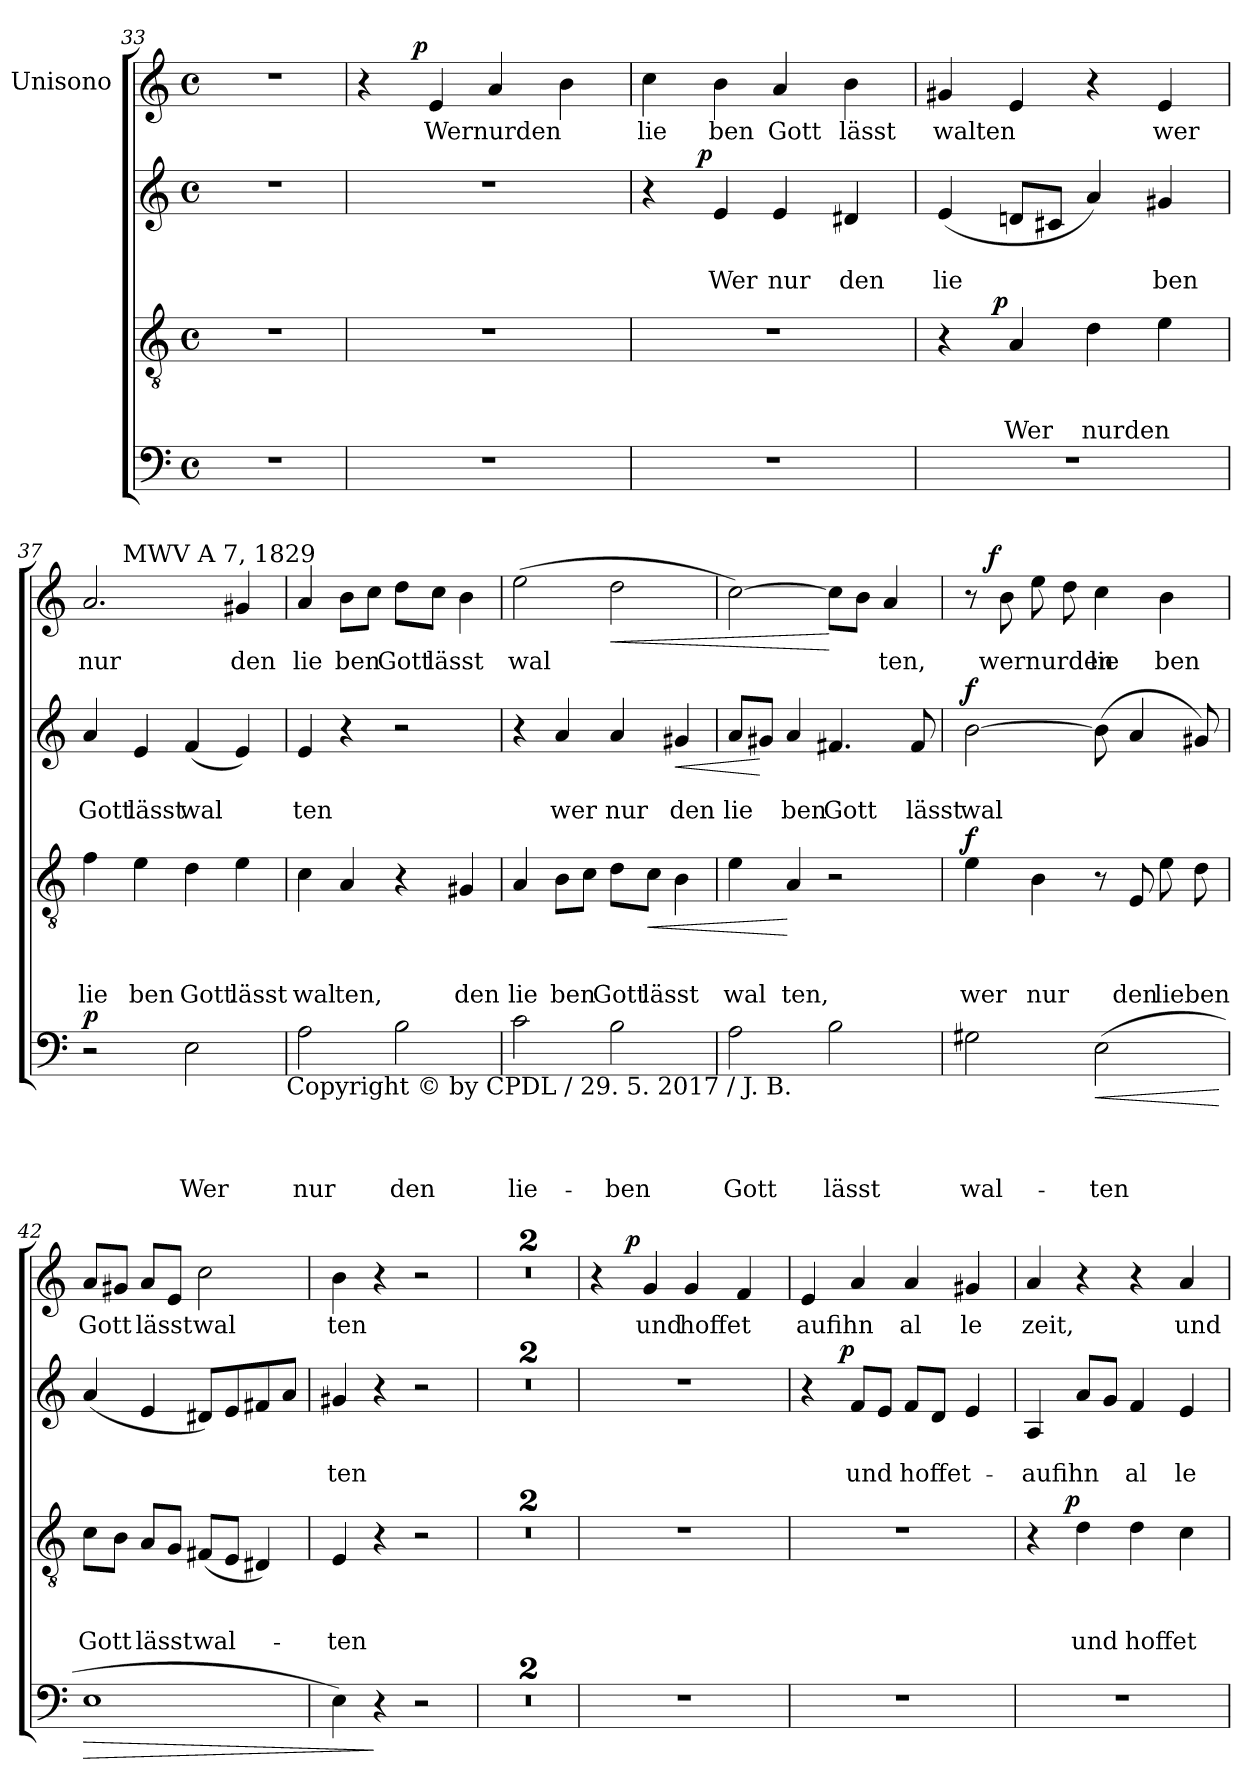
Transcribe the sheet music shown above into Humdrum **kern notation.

**kern	**text	**text	**text	**text	**dynam	**kern	**text	**text	**text	**dynam	**kern	**text	**text	**dynam	**kern	**text	**dynam
*part4	*part4	*part4	*part4	*part4	*part4	*part3	*part3	*part3	*part3	*part3	*part2	*part2	*part2	*part2	*part1	*part1	*part1
*staff4	*staff4	*staff4	*staff4	*staff4	*staff4	*staff3	*staff3	*staff3	*staff3	*staff3	*staff2	*staff2	*staff2	*staff2	*staff1	*staff1	*staff1
*	*	*	*	*	*	*	*	*	*	*	*	*	*	*	*I"Unisono	*	*
*clefF4	*	*	*	*	*	*clefGv2	*	*	*	*	*clefG2	*	*	*	*clefG2	*	*
*k[]	*	*	*	*	*	*k[]	*	*	*	*	*k[]	*	*	*	*k[]	*	*
*C:	*	*	*	*	*	*C:	*	*	*	*	*C:	*	*	*	*C:	*	*
*M4/4	*	*	*	*	*	*M4/4	*	*	*	*	*M4/4	*	*	*	*M4/4	*	*
*met(c)	*	*	*	*	*	*met(c)	*	*	*	*	*met(c)	*	*	*	*met(c)	*	*
=33	=33	=33	=33	=33	=33	=33	=33	=33	=33	=33	=33	=33	=33	=33	=33	=33	=33
1r	.	.	.	.	.	1r	.	.	.	.	1r	.	.	.	1r	.	.
=34	=34	=34	=34	=34	=34	=34	=34	=34	=34	=34	=34	=34	=34	=34	=34	=34	=34
*	*	*	*	*	*	*	*	*	*	*	*	*	*	*	*^	*	*
1r	.	.	.	.	.	1r	.	.	.	.	1r	.	.	.	4r	8..ryy	.	.
!	!	!	!	!	!	!	!	!	!	!	!	!	!	!	!	!	!	!LO:DY:a
.	.	.	.	.	.	.	.	.	.	.	.	.	.	.	.	2ryy	.	p
!	!	!	!	!	!	!	!	!	!	!	!	!	!	!	!	!	!LO:LY:b	!
.	.	.	.	.	.	.	.	.	.	.	.	.	.	.	4e/	.	Wernurden	.
.	.	.	.	.	.	.	.	.	.	.	.	.	.	.	4a/	.	.	.
.	.	.	.	.	.	.	.	.	.	.	.	.	.	.	.	4ryy	.	.
.	.	.	.	.	.	.	.	.	.	.	.	.	.	.	4b\	.	.	.
.	.	.	.	.	.	.	.	.	.	.	.	.	.	.	.	32ryy	.	.
=35	=35	=35	=35	=35	=35	=35	=35	=35	=35	=35	=35	=35	=35	=35	=35	=35	=35	=35
!	!	!	!	!	!	!	!	!	!	!	!	!	!	!	!	!	!LO:LY:b	!
*	*	*	*	*	*	*	*	*	*	*	*^	*	*	*	*v	*v	*	*
1r	.	.	.	.	.	1r	.	.	.	.	4r	8..ryy	.	.	.	4cc\	lie	.
!	!	!	!	!	!	!	!	!	!	!	!	!	!	!	!LO:DY:a	!	!	!
.	.	.	.	.	.	.	.	.	.	.	.	2ryy	.	.	p	.	.	.
!	!	!	!	!	!	!	!	!	!	!	!	!	!	!LO:LY:b	!	!	!LO:LY:b	!
.	.	.	.	.	.	.	.	.	.	.	4e/	.	.	Wer	.	4b\	ben	.
!	!	!	!	!	!	!	!	!	!	!	!	!	!	!LO:LY:b	!	!	!LO:LY:b	!
.	.	.	.	.	.	.	.	.	.	.	4e/	.	.	nur	.	4a/	Gott	.
.	.	.	.	.	.	.	.	.	.	.	.	4ryy	.	.	.	.	.	.
!	!	!	!	!	!	!	!	!	!	!	!	!	!	!LO:LY:b	!	!	!LO:LY:b	!
.	.	.	.	.	.	.	.	.	.	.	4d#X/	.	.	den	.	4b\	lässt	.
.	.	.	.	.	.	.	.	.	.	.	.	32ryy	.	.	.	.	.	.
=36	=36	=36	=36	=36	=36	=36	=36	=36	=36	=36	=36	=36	=36	=36	=36	=36	=36	=36
!	!	!	!	!	!	!	!	!	!	!	!	!	!	!LO:LY:b	!	!	!LO:LY:b	!
*	*	*	*	*	*	*^	*	*	*	*	*v	*v	*	*	*	*	*	*
1r	.	.	.	.	.	4r	8..ryy	.	.	.	.	(<4e/	.	lie	.	4g#X/	walten	.
!	!	!	!	!	!	!	!	!	!	!	!LO:DY:a	!	!	!	!	!	!	!
.	.	.	.	.	.	.	2ryy	.	.	.	p	.	.	.	.	.	.	.
!	!	!	!	!	!	!	!	!	!	!LO:LY:b	!	!	!	!	!	!	!	!
.	.	.	.	.	.	4A/	.	.	.	Wer	.	8dn/L	.	.	.	4e/	.	.
.	.	.	.	.	.	.	.	.	.	.	.	8c#X/J	.	.	.	.	.	.
!	!	!	!	!	!	!	!	!	!	!LO:LY:b	!	!	!	!	!	!	!	!
.	.	.	.	.	.	4d\	.	.	.	nurden	.	4a/)	.	.	.	4r	.	.
.	.	.	.	.	.	.	4ryy	.	.	.	.	.	.	.	.	.	.	.
!	!	!	!	!	!	!	!	!	!	!	!	!	!	!LO:LY:b	!	!	!LO:LY:b	!
.	.	.	.	.	.	4e\	.	.	.	.	.	4g#X/	.	ben	.	4e/	wer	.
.	.	.	.	.	.	.	32ryy	.	.	.	.	.	.	.	.	.	.	.
=37	=37	=37	=37	=37	=37	=37	=37	=37	=37	=37	=37	=37	=37	=37	=37	=37	=37	=37
!	!	!	!	!	!LO:DY:a	!	!	!	!	!LO:LY:b	!	!	!	!LO:LY:b	!	!	!LO:LY:b	!
*	*	*	*	*	*	*v	*v	*	*	*	*	*	*	*	*	*^	*	*
2r	.	.	.	.	p	4f\	.	.	lie	.	4a/	.	Gott	.	2.a/	8..ryy	nur	.
!	!	!	!	!	!	!	!	!	!	!	!	!	!	!	!	!LO:TX:a:t=MWV A 7, 1829	!	!
.	.	.	.	.	.	.	.	.	.	.	.	.	.	.	.	2ryy	.	.
!	!	!	!	!	!	!	!	!	!LO:LY:b	!	!	!	!LO:LY:b	!	!	!	!	!
.	.	.	.	.	.	4e\	.	.	ben	.	4e/	.	lässt	.	.	.	.	.
!	!	!	!	!LO:LY:b	!	!	!	!	!LO:LY:b	!	!	!	!LO:LY:b	!	!	!	!	!
2E\	.	.	.	Wer	.	4d\	.	.	Gott	.	(<4f/	.	wal	.	.	.	.	.
.	.	.	.	.	.	.	.	.	.	.	.	.	.	.	.	4ryy	.	.
!	!	!	!	!	!	!	!	!	!LO:LY:b	!	!	!	!	!	!	!	!LO:LY:b	!
.	.	.	.	.	.	4e\	.	.	lässt	.	4e/)	.	.	.	4g#X/	.	den	.
.	.	.	.	.	.	.	.	.	.	.	.	.	.	.	.	32ryy	.	.
!LO:TX:b:t=Copyright © by CPDL / 29. 5. 2017 / J. B.	!	!	!	!	!	!	!	!	!	!	!	!	!	!	!	!	!	!
!!LO:PB:g=z
=38	=38	=38	=38	=38	=38	=38	=38	=38	=38	=38	=38	=38	=38	=38	=38	=38	=38	=38
!	!	!	!	!LO:LY:b	!	!	!	!	!LO:LY:b	!	!	!	!LO:LY:b	!	!	!	!LO:LY:b	!
*	*	*	*	*	*	*	*	*	*	*	*	*	*	*	*v	*v	*	*
2A\	.	.	.	nur	.	4c\	.	.	wal	.	4e/	.	ten	.	4a/	lie	.
!	!	!	!	!	!	!	!	!	!LO:LY:b	!	!	!	!	!	!	!LO:LY:b	!
.	.	.	.	.	.	4A/	.	.	ten,	.	4r	.	.	.	8b\L	ben	.
.	.	.	.	.	.	.	.	.	.	.	.	.	.	.	8cc\J	.	.
!	!	!	!	!LO:LY:b	!	!	!	!	!	!	!	!	!	!	!	!LO:LY:b	!
2B\	.	.	.	den	.	4r	.	.	.	.	2r	.	.	.	8dd\L	Gott	.
!	!	!	!	!	!	!	!	!	!	!	!	!	!	!	!	!LO:LY:b	!
.	.	.	.	.	.	.	.	.	.	.	.	.	.	.	8cc\J	lässt	.
!	!	!	!	!	!	!	!	!	!LO:LY:b	!	!	!	!	!	!	!	!
.	.	.	.	.	.	4G#X/	.	.	den	.	.	.	.	.	4b\	.	.
=39	=39	=39	=39	=39	=39	=39	=39	=39	=39	=39	=39	=39	=39	=39	=39	=39	=39
!	!	!	!	!LO:LY:b	!	!	!	!	!LO:LY:b	!	!	!	!	!	!	!LO:LY:b	!
2c\	.	.	.	lie-	.	4A/	.	.	lie	.	4r	.	.	.	(>2ee\	wal	.
!	!	!	!	!	!	!	!	!	!LO:LY:b	!	!	!	!LO:LY:b	!	!	!	!
.	.	.	.	.	.	8B\L	.	.	ben	.	4a/	.	wer	.	.	.	.
.	.	.	.	.	.	8c\J	.	.	.	.	.	.	.	.	.	.	.
!	!	!	!	!LO:LY:b	!	!	!	!	!LO:LY:b	!	!	!	!LO:LY:b	!	!	!	!LO:HP:b
2B\	.	.	.	-ben	.	8d\L	.	.	Gott	.	4a/	.	nur	.	2dd\	.	<
!	!	!	!	!	!	!	!	!	!LO:LY:b	!LO:HP:b	!	!	!	!	!	!	!
.	.	.	.	.	.	8c\J	.	.	lässt	<	.	.	.	.	.	.	.
!	!	!	!	!	!	!	!	!	!	!	!	!	!LO:LY:b	!LO:HP:b	!	!	!
.	.	.	.	.	.	4B\	.	.	.	.	4g#X/	.	den	<	.	.	.
=40	=40	=40	=40	=40	=40	=40	=40	=40	=40	=40	=40	=40	=40	=40	=40	=40	=40
!	!	!	!	!LO:LY:b	!	!	!	!	!LO:LY:b	!	!	!	!LO:LY:b	!	!	!	!
2A\	.	.	.	Gott	.	4e\	.	.	wal	.	8a/L	.	lie	.	[>2cc\)	.	.
.	.	.	.	.	.	.	.	.	.	.	8g#X/J	.	.	[	.	.	.
!	!	!	!	!	!	!	!	!	!LO:LY:b	!	!	!	!LO:LY:b	!	!	!	!
.	.	.	.	.	.	4A/	.	.	ten,	[	4a/	.	ben	.	.	.	.
!	!	!	!	!LO:LY:b	!	!	!	!	!	!	!	!	!LO:LY:b	!	!	!	!
2B\	.	.	.	lässt	.	2r	.	.	.	.	4.f#X/	.	Gott	.	8cc\L]	.	[
.	.	.	.	.	.	.	.	.	.	.	.	.	.	.	8b\J	.	.
!	!	!	!	!	!	!	!	!	!	!	!	!	!	!	!	!LO:LY:b	!
.	.	.	.	.	.	.	.	.	.	.	.	.	.	.	4a/	ten,	.
!	!	!	!	!	!	!	!	!	!	!	!	!	!LO:LY:b	!	!	!	!
.	.	.	.	.	.	.	.	.	.	.	8f#/	.	lässt	.	.	.	.
=41	=41	=41	=41	=41	=41	=41	=41	=41	=41	=41	=41	=41	=41	=41	=41	=41	=41
!	!	!	!	!LO:LY:b	!	!	!	!	!LO:LY:b	!LO:DY:a	!	!	!LO:LY:b	!LO:DY:a	!	!	!
*	*	*	*	*	*	*	*	*	*	*	*	*	*	*	*^	*	*
2G#X\	.	.	.	wal-	.	4e\	.	.	wer	f	[>2b\	.	wal	f	8r	16.ryy	.	.
!	!	!	!	!	!	!	!	!	!	!	!	!	!	!	!	!	!	!LO:DY:a
.	.	.	.	.	.	.	.	.	.	.	.	.	.	.	.	2ryy	.	f
!	!	!	!	!	!	!	!	!	!	!	!	!	!	!	!	!	!LO:LY:b	!
.	.	.	.	.	.	.	.	.	.	.	.	.	.	.	8b\	.	wernurden	.
!	!	!	!	!	!	!	!	!	!LO:LY:b	!	!	!	!	!	!	!	!	!
.	.	.	.	.	.	4B\	.	.	nur	.	.	.	.	.	8ee\	.	.	.
.	.	.	.	.	.	.	.	.	.	.	.	.	.	.	8dd\	.	.	.
!	!	!	!	!LO:LY:b	!LO:HP:b	!	!	!	!	!	!	!	!	!	!	!	!LO:LY:b	!
(>2E\	.	.	.	-ten	<	8r	.	.	.	.	(>8b\]	.	.	.	4cc\	.	lie	.
.	.	.	.	.	.	.	.	.	.	.	.	.	.	.	.	4ryy	.	.
!	!	!	!	!	!	!	!	!	!LO:LY:b	!	!	!	!	!	!	!	!	!
.	.	.	.	.	.	8E/	.	.	den	.	4a/	.	.	.	.	.	.	.
!	!	!	!	!	!	!	!	!	!LO:LY:b	!	!	!	!	!	!	!	!LO:LY:b	!
.	.	.	.	.	.	8e\	.	.	lieben	.	.	.	.	.	4b\	.	ben	.
.	.	.	.	.	.	.	.	.	.	.	.	.	.	.	.	8ryy	.	.
.	.	.	.	.	.	8d\	.	.	.	.	8g#X/)	.	.	.	.	.	.	.
.	.	.	.	.	.	.	.	.	.	.	.	.	.	.	.	32ryy	.	.
.	.	.	.	.	[	.	.	.	.	.	.	.	.	.	.	.	.	.
!!LO:LB:g=z
=42	=42	=42	=42	=42	=42	=42	=42	=42	=42	=42	=42	=42	=42	=42	=42	=42	=42	=42
!	!	!	!	!	!LO:HP:b	!	!	!	!LO:LY:b	!	!	!	!	!	!	!	!LO:LY:b	!
*	*	*	*	*	*	*	*	*	*	*	*	*	*	*	*v	*v	*	*
1E	.	.	.	.	>	8c\L	.	.	Gott	.	(4a/	.	.	.	8a/L	Gott	.
.	.	.	.	.	.	8B\J	.	.	.	.	.	.	.	.	8g#X/J	.	.
!	!	!	!	!	!	!	!	!	!LO:LY:b	!	!	!	!	!	!	!LO:LY:b	!
.	.	.	.	.	.	8A/L	.	.	lässt	.	4e/	.	.	.	8a/L	lässt	.
.	.	.	.	.	.	8G/J	.	.	.	.	.	.	.	.	8e/J	.	.
!	!	!	!	!	!	!	!	!	!LO:LY:b	!	!	!	!	!	!	!LO:LY:b	!
.	.	.	.	.	.	(<8F#X/L	.	.	wal-	.	8d#X/L)	.	.	.	2cc\	wal	.
.	.	.	.	.	.	8E/J	.	.	.	.	8e/	.	.	.	.	.	.
.	.	.	.	.	.	4D#X/)	.	.	.	.	8f#X/	.	.	.	.	.	.
.	.	.	.	.	.	.	.	.	.	.	8a/J	.	.	.	.	.	.
=43	=43	=43	=43	=43	=43	=43	=43	=43	=43	=43	=43	=43	=43	=43	=43	=43	=43
!	!	!	!	!	!	!	!	!	!LO:LY:b	!	!	!	!LO:LY:b	!	!	!LO:LY:b	!
4E\)	.	.	.	.	.	4E/	.	.	-ten	.	4g#X/	.	ten	.	4b\	ten	.
4r	.	.	.	.	]	4r	.	.	.	.	4r	.	.	.	4r	.	.
2r	.	.	.	.	.	2r	.	.	.	.	2r	.	.	.	2r	.	.
=44	=44	=44	=44	=44	=44	=44	=44	=44	=44	=44	=44	=44	=44	=44	=44	=44	=44
1r	.	.	.	.	.	1r	.	.	.	.	1r	.	.	.	1r	.	.
=45	=45	=45	=45	=45	=45	=45	=45	=45	=45	=45	=45	=45	=45	=45	=45	=45	=45
1r	.	.	.	.	.	1r	.	.	.	.	1r	.	.	.	1r	.	.
=46	=46	=46	=46	=46	=46	=46	=46	=46	=46	=46	=46	=46	=46	=46	=46	=46	=46
*	*	*	*	*	*	*	*	*	*	*	*	*	*	*	*^	*	*
1r	.	.	.	.	.	1r	.	.	.	.	1r	.	.	.	4r	8.ryy	.	.
!	!	!	!	!	!	!	!	!	!	!	!	!	!	!	!	!	!	!LO:DY:a
.	.	.	.	.	.	.	.	.	.	.	.	.	.	.	.	2ryy	.	p
!	!	!	!	!	!	!	!	!	!	!	!	!	!	!	!	!	!LO:LY:b	!
.	.	.	.	.	.	.	.	.	.	.	.	.	.	.	4g/	.	und	.
!	!	!	!	!	!	!	!	!	!	!	!	!	!	!	!	!	!LO:LY:b	!
.	.	.	.	.	.	.	.	.	.	.	.	.	.	.	4g/	.	hoffet	.
.	.	.	.	.	.	.	.	.	.	.	.	.	.	.	.	4ryy	.	.
.	.	.	.	.	.	.	.	.	.	.	.	.	.	.	4f/	.	.	.
.	.	.	.	.	.	.	.	.	.	.	.	.	.	.	.	16ryy	.	.
=47	=47	=47	=47	=47	=47	=47	=47	=47	=47	=47	=47	=47	=47	=47	=47	=47	=47	=47
!	!	!	!	!	!	!	!	!	!	!	!	!	!	!	!	!	!LO:LY:b	!
*	*	*	*	*	*	*	*	*	*	*	*^	*	*	*	*v	*v	*	*
1r	.	.	.	.	.	1r	.	.	.	.	4r	8..ryy	.	.	.	4e/	aufihn	.
!	!	!	!	!	!	!	!	!	!	!	!	!	!	!	!LO:DY:a	!	!	!
.	.	.	.	.	.	.	.	.	.	.	.	2ryy	.	.	p	.	.	.
!	!	!	!	!	!	!	!	!	!	!	!	!	!	!LO:LY:b	!	!	!	!
.	.	.	.	.	.	.	.	.	.	.	8f/L	.	.	und	.	4a/	.	.
.	.	.	.	.	.	.	.	.	.	.	8e/J	.	.	.	.	.	.	.
!	!	!	!	!	!	!	!	!	!	!	!	!	!	!LO:LY:b	!	!	!LO:LY:b	!
.	.	.	.	.	.	.	.	.	.	.	8f/L	.	.	hoffet-	.	4a/	al	.
.	.	.	.	.	.	.	.	.	.	.	8d/J	.	.	.	.	.	.	.
.	.	.	.	.	.	.	.	.	.	.	.	4ryy	.	.	.	.	.	.
!	!	!	!	!	!	!	!	!	!	!	!	!	!	!	!	!	!LO:LY:b	!
.	.	.	.	.	.	.	.	.	.	.	4e/	.	.	.	.	4g#X/	le	.
.	.	.	.	.	.	.	.	.	.	.	.	32ryy	.	.	.	.	.	.
=48	=48	=48	=48	=48	=48	=48	=48	=48	=48	=48	=48	=48	=48	=48	=48	=48	=48	=48
!	!	!	!	!	!	!	!	!	!	!	!	!	!	!LO:LY:b	!	!	!LO:LY:b	!
*	*	*	*	*	*	*^	*	*	*	*	*v	*v	*	*	*	*	*	*
1r	.	.	.	.	.	4r	8..ryy	.	.	.	.	4A/	.	-aufihn	.	4a/	zeit,	.
!	!	!	!	!	!	!	!	!	!	!	!LO:DY:a	!	!	!	!	!	!	!
.	.	.	.	.	.	.	2ryy	.	.	.	p	.	.	.	.	.	.	.
!	!	!	!	!	!	!	!	!	!	!LO:LY:b	!	!	!	!	!	!	!	!
.	.	.	.	.	.	4d\	.	.	.	und	.	8a/L	.	.	.	4r	.	.
.	.	.	.	.	.	.	.	.	.	.	.	8g/J	.	.	.	.	.	.
!	!	!	!	!	!	!	!	!	!	!LO:LY:b	!	!	!	!LO:LY:b	!	!	!	!
.	.	.	.	.	.	4d\	.	.	.	hoffet	.	4f/	.	al	.	4r	.	.
.	.	.	.	.	.	.	4ryy	.	.	.	.	.	.	.	.	.	.	.
!	!	!	!	!	!	!	!	!	!	!	!	!	!	!LO:LY:b	!	!	!LO:LY:b	!
.	.	.	.	.	.	4c\	.	.	.	.	.	4e/	.	le	.	4a/	und	.
.	.	.	.	.	.	.	32ryy	.	.	.	.	.	.	.	.	.	.	.
*	*	*	*	*	*	*v	*v	*	*	*	*	*	*	*	*	*	*	*
=	=	=	=	=	=	=	=	=	=	=	=	=	=	=	=	=	=
*-	*-	*-	*-	*-	*-	*-	*-	*-	*-	*-	*-	*-	*-	*-	*-	*-	*-
